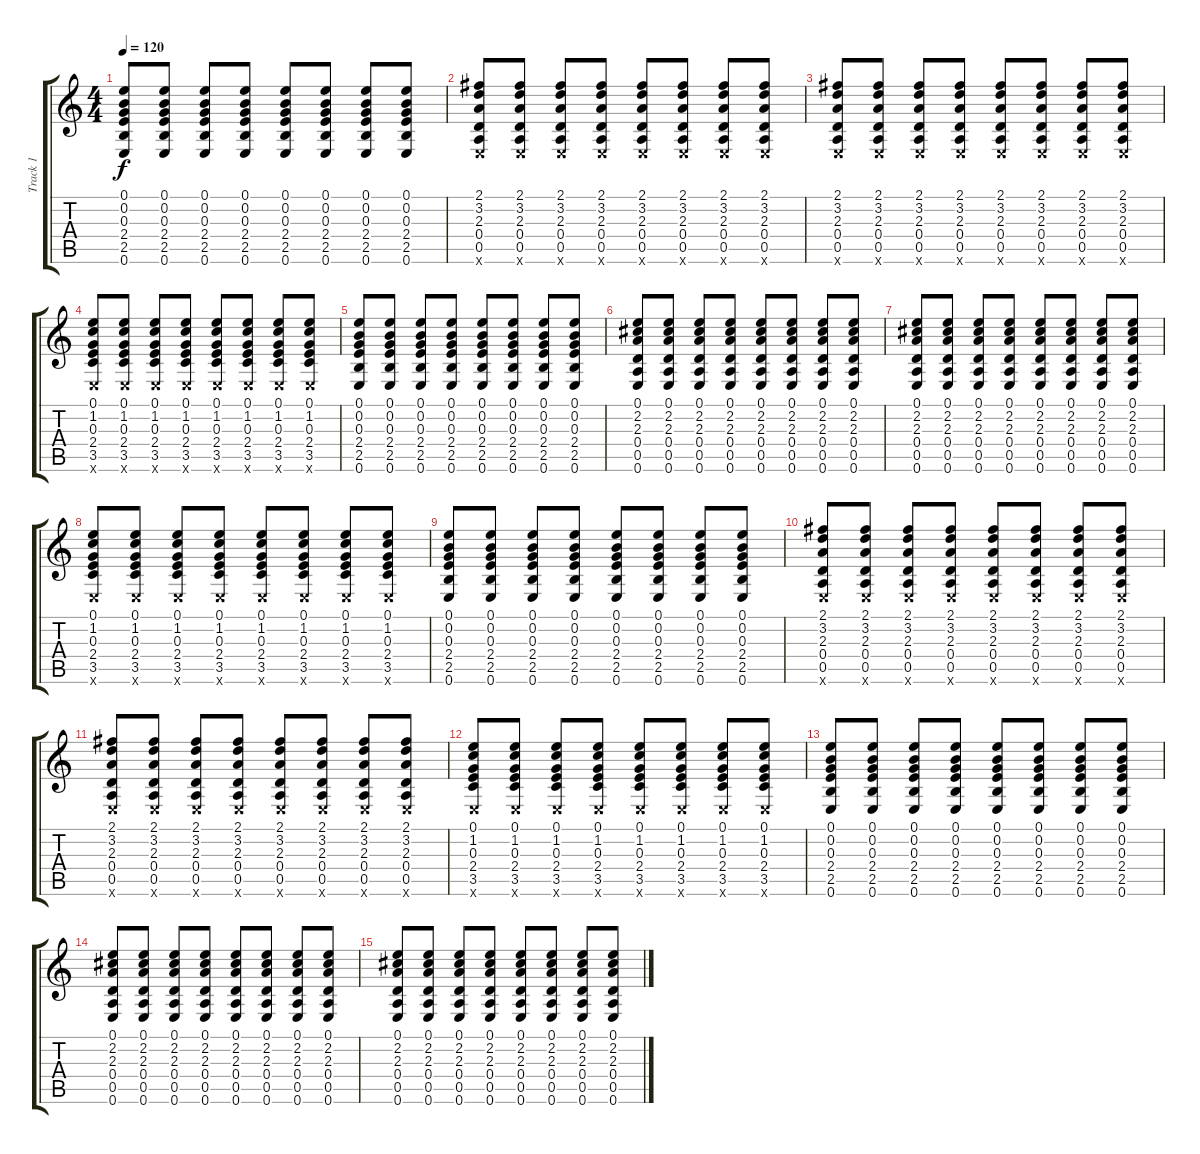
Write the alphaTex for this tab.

\track ("Track 1" "Track 1") {solo instrument acousticguitarnylon}
\staff {score tabs}
\tuning (E4 B3 G3 D3 A2 E2) {hide}
\ts (4 4)
\tempo 120
\clef g2
\ks c
(0.1 0.2 0.3 2.4 2.5 0.6).8{dy f} (0.1 0.2 0.3 2.4 2.5 0.6).8 (0.1 0.2 0.3 2.4 2.5 0.6).8 (0.1 0.2 0.3 2.4 2.5 0.6).8 (0.1 0.2 0.3 2.4 2.5 0.6).8 (0.1 0.2 0.3 2.4 2.5 0.6).8 (0.1 0.2 0.3 2.4 2.5 0.6).8 (0.1 0.2 0.3 2.4 2.5 0.6).8 |
(2.1 3.2 2.3 0.4 0.5 0.6{x}).8 (2.1 3.2 2.3 0.4 0.5 0.6{x}).8 (2.1 3.2 2.3 0.4 0.5 0.6{x}).8 (2.1 3.2 2.3 0.4 0.5 0.6{x}).8 (2.1 3.2 2.3 0.4 0.5 0.6{x}).8 (2.1 3.2 2.3 0.4 0.5 0.6{x}).8 (2.1 3.2 2.3 0.4 0.5 0.6{x}).8 (2.1 3.2 2.3 0.4 0.5 0.6{x}).8 |
(2.1 3.2 2.3 0.4 0.5 0.6{x}).8 (2.1 3.2 2.3 0.4 0.5 0.6{x}).8 (2.1 3.2 2.3 0.4 0.5 0.6{x}).8 (2.1 3.2 2.3 0.4 0.5 0.6{x}).8 (2.1 3.2 2.3 0.4 0.5 0.6{x}).8 (2.1 3.2 2.3 0.4 0.5 0.6{x}).8 (2.1 3.2 2.3 0.4 0.5 0.6{x}).8 (2.1 3.2 2.3 0.4 0.5 0.6{x}).8 |
(0.1 1.2 0.3 2.4 3.5 0.6{x}).8 (0.1 1.2 0.3 2.4 3.5 0.6{x}).8 (0.1 1.2 0.3 2.4 3.5 0.6{x}).8 (0.1 1.2 0.3 2.4 3.5 0.6{x}).8 (0.1 1.2 0.3 2.4 3.5 0.6{x}).8 (0.1 1.2 0.3 2.4 3.5 0.6{x}).8 (0.1 1.2 0.3 2.4 3.5 0.6{x}).8 (0.1 1.2 0.3 2.4 3.5 0.6{x}).8 |
(0.1 0.2 0.3 2.4 2.5 0.6).8 (0.1 0.2 0.3 2.4 2.5 0.6).8 (0.1 0.2 0.3 2.4 2.5 0.6).8 (0.1 0.2 0.3 2.4 2.5 0.6).8 (0.1 0.2 0.3 2.4 2.5 0.6).8 (0.1 0.2 0.3 2.4 2.5 0.6).8 (0.1 0.2 0.3 2.4 2.5 0.6).8 (0.1 0.2 0.3 2.4 2.5 0.6).8 |
(0.1 2.2 2.3 0.4 0.5 0.6).8 (0.1 2.2 2.3 0.4 0.5 0.6).8 (0.1 2.2 2.3 0.4 0.5 0.6).8 (0.1 2.2 2.3 0.4 0.5 0.6).8 (0.1 2.2 2.3 0.4 0.5 0.6).8 (0.1 2.2 2.3 0.4 0.5 0.6).8 (0.1 2.2 2.3 0.4 0.5 0.6).8 (0.1 2.2 2.3 0.4 0.5 0.6).8 |
(0.1 2.2 2.3 0.4 0.5 0.6).8 (0.1 2.2 2.3 0.4 0.5 0.6).8 (0.1 2.2 2.3 0.4 0.5 0.6).8 (0.1 2.2 2.3 0.4 0.5 0.6).8 (0.1 2.2 2.3 0.4 0.5 0.6).8 (0.1 2.2 2.3 0.4 0.5 0.6).8 (0.1 2.2 2.3 0.4 0.5 0.6).8 (0.1 2.2 2.3 0.4 0.5 0.6).8 |
(0.1 1.2 0.3 2.4 3.5 0.6{x}).8 (0.1 1.2 0.3 2.4 3.5 0.6{x}).8 (0.1 1.2 0.3 2.4 3.5 0.6{x}).8 (0.1 1.2 0.3 2.4 3.5 0.6{x}).8 (0.1 1.2 0.3 2.4 3.5 0.6{x}).8 (0.1 1.2 0.3 2.4 3.5 0.6{x}).8 (0.1 1.2 0.3 2.4 3.5 0.6{x}).8 (0.1 1.2 0.3 2.4 3.5 0.6{x}).8 |
(0.1 0.2 0.3 2.4 2.5 0.6).8 (0.1 0.2 0.3 2.4 2.5 0.6).8 (0.1 0.2 0.3 2.4 2.5 0.6).8 (0.1 0.2 0.3 2.4 2.5 0.6).8 (0.1 0.2 0.3 2.4 2.5 0.6).8 (0.1 0.2 0.3 2.4 2.5 0.6).8 (0.1 0.2 0.3 2.4 2.5 0.6).8 (0.1 0.2 0.3 2.4 2.5 0.6).8 |
(2.1 3.2 2.3 0.4 0.5 0.6{x}).8 (2.1 3.2 2.3 0.4 0.5 0.6{x}).8 (2.1 3.2 2.3 0.4 0.5 0.6{x}).8 (2.1 3.2 2.3 0.4 0.5 0.6{x}).8 (2.1 3.2 2.3 0.4 0.5 0.6{x}).8 (2.1 3.2 2.3 0.4 0.5 0.6{x}).8 (2.1 3.2 2.3 0.4 0.5 0.6{x}).8 (2.1 3.2 2.3 0.4 0.5 0.6{x}).8 |
(2.1 3.2 2.3 0.4 0.5 0.6{x}).8 (2.1 3.2 2.3 0.4 0.5 0.6{x}).8 (2.1 3.2 2.3 0.4 0.5 0.6{x}).8 (2.1 3.2 2.3 0.4 0.5 0.6{x}).8 (2.1 3.2 2.3 0.4 0.5 0.6{x}).8 (2.1 3.2 2.3 0.4 0.5 0.6{x}).8 (2.1 3.2 2.3 0.4 0.5 0.6{x}).8 (2.1 3.2 2.3 0.4 0.5 0.6{x}).8 |
(0.1 1.2 0.3 2.4 3.5 0.6{x}).8 (0.1 1.2 0.3 2.4 3.5 0.6{x}).8 (0.1 1.2 0.3 2.4 3.5 0.6{x}).8 (0.1 1.2 0.3 2.4 3.5 0.6{x}).8 (0.1 1.2 0.3 2.4 3.5 0.6{x}).8 (0.1 1.2 0.3 2.4 3.5 0.6{x}).8 (0.1 1.2 0.3 2.4 3.5 0.6{x}).8 (0.1 1.2 0.3 2.4 3.5 0.6{x}).8 |
(0.1 0.2 0.3 2.4 2.5 0.6).8 (0.1 0.2 0.3 2.4 2.5 0.6).8 (0.1 0.2 0.3 2.4 2.5 0.6).8 (0.1 0.2 0.3 2.4 2.5 0.6).8 (0.1 0.2 0.3 2.4 2.5 0.6).8 (0.1 0.2 0.3 2.4 2.5 0.6).8 (0.1 0.2 0.3 2.4 2.5 0.6).8 (0.1 0.2 0.3 2.4 2.5 0.6).8 |
(0.1 2.2 2.3 0.4 0.5 0.6).8 (0.1 2.2 2.3 0.4 0.5 0.6).8 (0.1 2.2 2.3 0.4 0.5 0.6).8 (0.1 2.2 2.3 0.4 0.5 0.6).8 (0.1 2.2 2.3 0.4 0.5 0.6).8 (0.1 2.2 2.3 0.4 0.5 0.6).8 (0.1 2.2 2.3 0.4 0.5 0.6).8 (0.1 2.2 2.3 0.4 0.5 0.6).8 |
(0.1 2.2 2.3 0.4 0.5 0.6).8 (0.1 2.2 2.3 0.4 0.5 0.6).8 (0.1 2.2 2.3 0.4 0.5 0.6).8 (0.1 2.2 2.3 0.4 0.5 0.6).8 (0.1 2.2 2.3 0.4 0.5 0.6).8 (0.1 2.2 2.3 0.4 0.5 0.6).8 (0.1 2.2 2.3 0.4 0.5 0.6).8 (0.1 2.2 2.3 0.4 0.5 0.6).8
